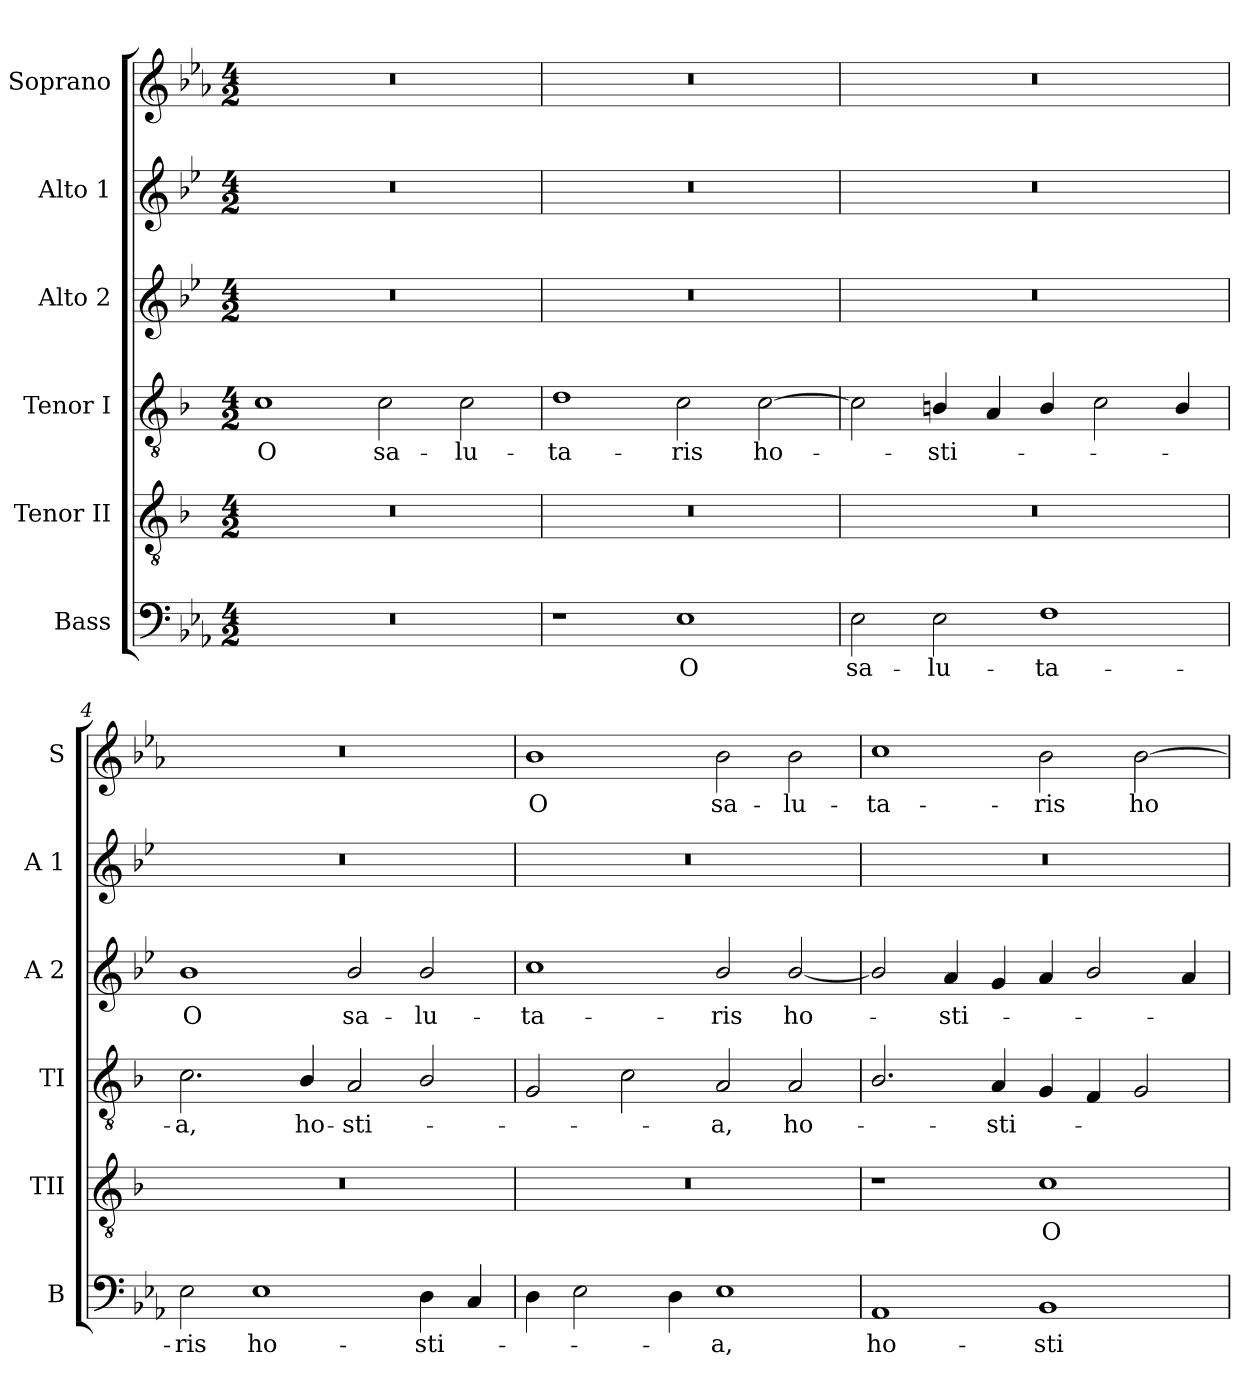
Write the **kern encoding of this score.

**kern	**text	**kern	**text	**kern	**text	**kern	**text	**kern	**kern	**text
*part6	*part6	*part5	*part5	*part4	*part4	*part3	*part3	*part2	*part1	*part1
*staff6	*staff6	*staff5	*staff5	*staff4	*staff4	*staff3	*staff3	*staff2	*staff1	*staff1
*I"Bass	*	*I"Tenor II	*	*I"Tenor I	*	*I"Alto 2	*	*I"Alto 1	*I"Soprano	*
*I'B	*	*I'TII	*	*I'TI	*	*I'A 2	*	*I'A 1	*I'S	*
*clefF4	*	*clefGv2	*	*clefGv2	*	*clefG2	*	*clefG2	*clefG2	*
*	*	*ITrd1c2	*	*ITrd1c2	*	*ITrd4c7	*	*ITrd4c7	*	*
*k[b-e-a-]	*	*k[b-e-a-]	*	*k[b-e-a-]	*	*k[b-e-a-]	*	*k[b-e-a-]	*k[b-e-a-]	*
*E-:	*	*E-:	*	*E-:	*	*E-:	*	*E-:	*E-:	*
*M4/2	*	*M4/2	*	*M4/2	*	*M4/2	*	*M4/2	*M4/2	*
=1	=1	=1	=1	=1	=1	=1	=1	=1	=1	=1
!	!	!	!	!	!LO:LY:b	!	!	!	!	!
0r	.	0r	.	1B-	O	0r	.	0r	0r	.
!	!	!	!	!	!LO:LY:b	!	!	!	!	!
.	.	.	.	2B-\	sa-	.	.	.	.	.
!	!	!	!	!	!LO:LY:b	!	!	!	!	!
.	.	.	.	2B-\	-lu-	.	.	.	.	.
=2	=2	=2	=2	=2	=2	=2	=2	=2	=2	=2
!	!	!	!	!	!LO:LY:b	!	!	!	!	!
1r	.	0r	.	1c	-ta-	0r	.	0r	0r	.
!	!LO:LY:b	!	!	!	!LO:LY:b	!	!	!	!	!
1E-	O	.	.	2B-\	-ris	.	.	.	.	.
!	!	!	!	!	!LO:LY:b	!	!	!	!	!
.	.	.	.	[2B-\	ho-	.	.	.	.	.
=3	=3	=3	=3	=3	=3	=3	=3	=3	=3	=3
!	!LO:LY:b	!	!	!	!	!	!	!	!	!
2E-\	sa-	0r	.	2B-\]	.	0r	.	0r	0r	.
!	!LO:LY:b	!	!	!	!LO:LY:b	!	!	!	!	!
2E-\	-lu-	.	.	4An/	-sti-	.	.	.	.	.
.	.	.	.	4G/	.	.	.	.	.	.
!	!LO:LY:b	!	!	!	!	!	!	!	!	!
1F	-ta-	.	.	4A/	.	.	.	.	.	.
.	.	.	.	2B-\	.	.	.	.	.	.
.	.	.	.	4A/	.	.	.	.	.	.
=4	=4	=4	=4	=4	=4	=4	=4	=4	=4	=4
!	!LO:LY:b	!	!	!	!LO:LY:b	!	!LO:LY:b	!	!	!
2E-\	-ris	0r	.	2.B-\	-a,	1e-	O	0r	0r	.
!	!LO:LY:b	!	!	!	!	!	!	!	!	!
1E-	ho-	.	.	.	.	.	.	.	.	.
!	!	!	!	!	!LO:LY:b	!	!	!	!	!
.	.	.	.	4A-/	ho-	.	.	.	.	.
!	!	!	!	!	!LO:LY:b	!	!LO:LY:b	!	!	!
.	.	.	.	2G/	-sti-	2e-/	sa-	.	.	.
!	!LO:LY:b	!	!	!	!	!	!LO:LY:b	!	!	!
4D\	-sti-	.	.	2A-/	.	2e-/	-lu-	.	.	.
4C/	.	.	.	.	.	.	.	.	.	.
!!LO:LB:g=z
=5	=5	=5	=5	=5	=5	=5	=5	=5	=5	=5
!	!	!	!	!	!	!	!LO:LY:b	!	!	!LO:LY:b
4D\	.	0r	.	2F/	.	1f	-ta-	0r	1b-	O
2E-\	.	.	.	.	.	.	.	.	.	.
.	.	.	.	2B-\	.	.	.	.	.	.
4D\	.	.	.	.	.	.	.	.	.	.
!	!LO:LY:b	!	!	!	!LO:LY:b	!	!LO:LY:b	!	!	!LO:LY:b
1E-	-a,	.	.	2G/	-a,	2e-/	-ris	.	2b-\	sa-
!	!	!	!	!	!LO:LY:b	!	!LO:LY:b	!	!	!LO:LY:b
.	.	.	.	2G/	ho-	[2e-/	ho-	.	2b-\	-lu-
=6	=6	=6	=6	=6	=6	=6	=6	=6	=6	=6
!	!LO:LY:b	!	!	!	!	!	!	!	!	!LO:LY:b
1AA-	ho-	1r	.	2.A-/	.	2e-/]	.	0r	1cc	-ta-
!	!	!	!	!	!	!	!LO:LY:b	!	!	!
.	.	.	.	.	.	4d/	-sti-	.	.	.
!	!	!	!	!	!LO:LY:b	!	!	!	!	!
.	.	.	.	4G/	-sti-	4c/	.	.	.	.
!	!LO:LY:b	!	!LO:LY:b	!	!	!	!	!	!	!LO:LY:b
1BB-	-sti-	1B-	O	4F/	.	4d/	.	.	2b-\	-ris
.	.	.	.	4E-/	.	2e-/	.	.	.	.
!	!	!	!	!	!	!	!	!	!	!LO:LY:b
.	.	.	.	2F/	.	.	.	.	[2b-\	ho-
.	.	.	.	.	.	4d/	.	.	.	.
=	=	=	=	=	=	=	=	=	=	=
*-	*-	*-	*-	*-	*-	*-	*-	*-	*-	*-
